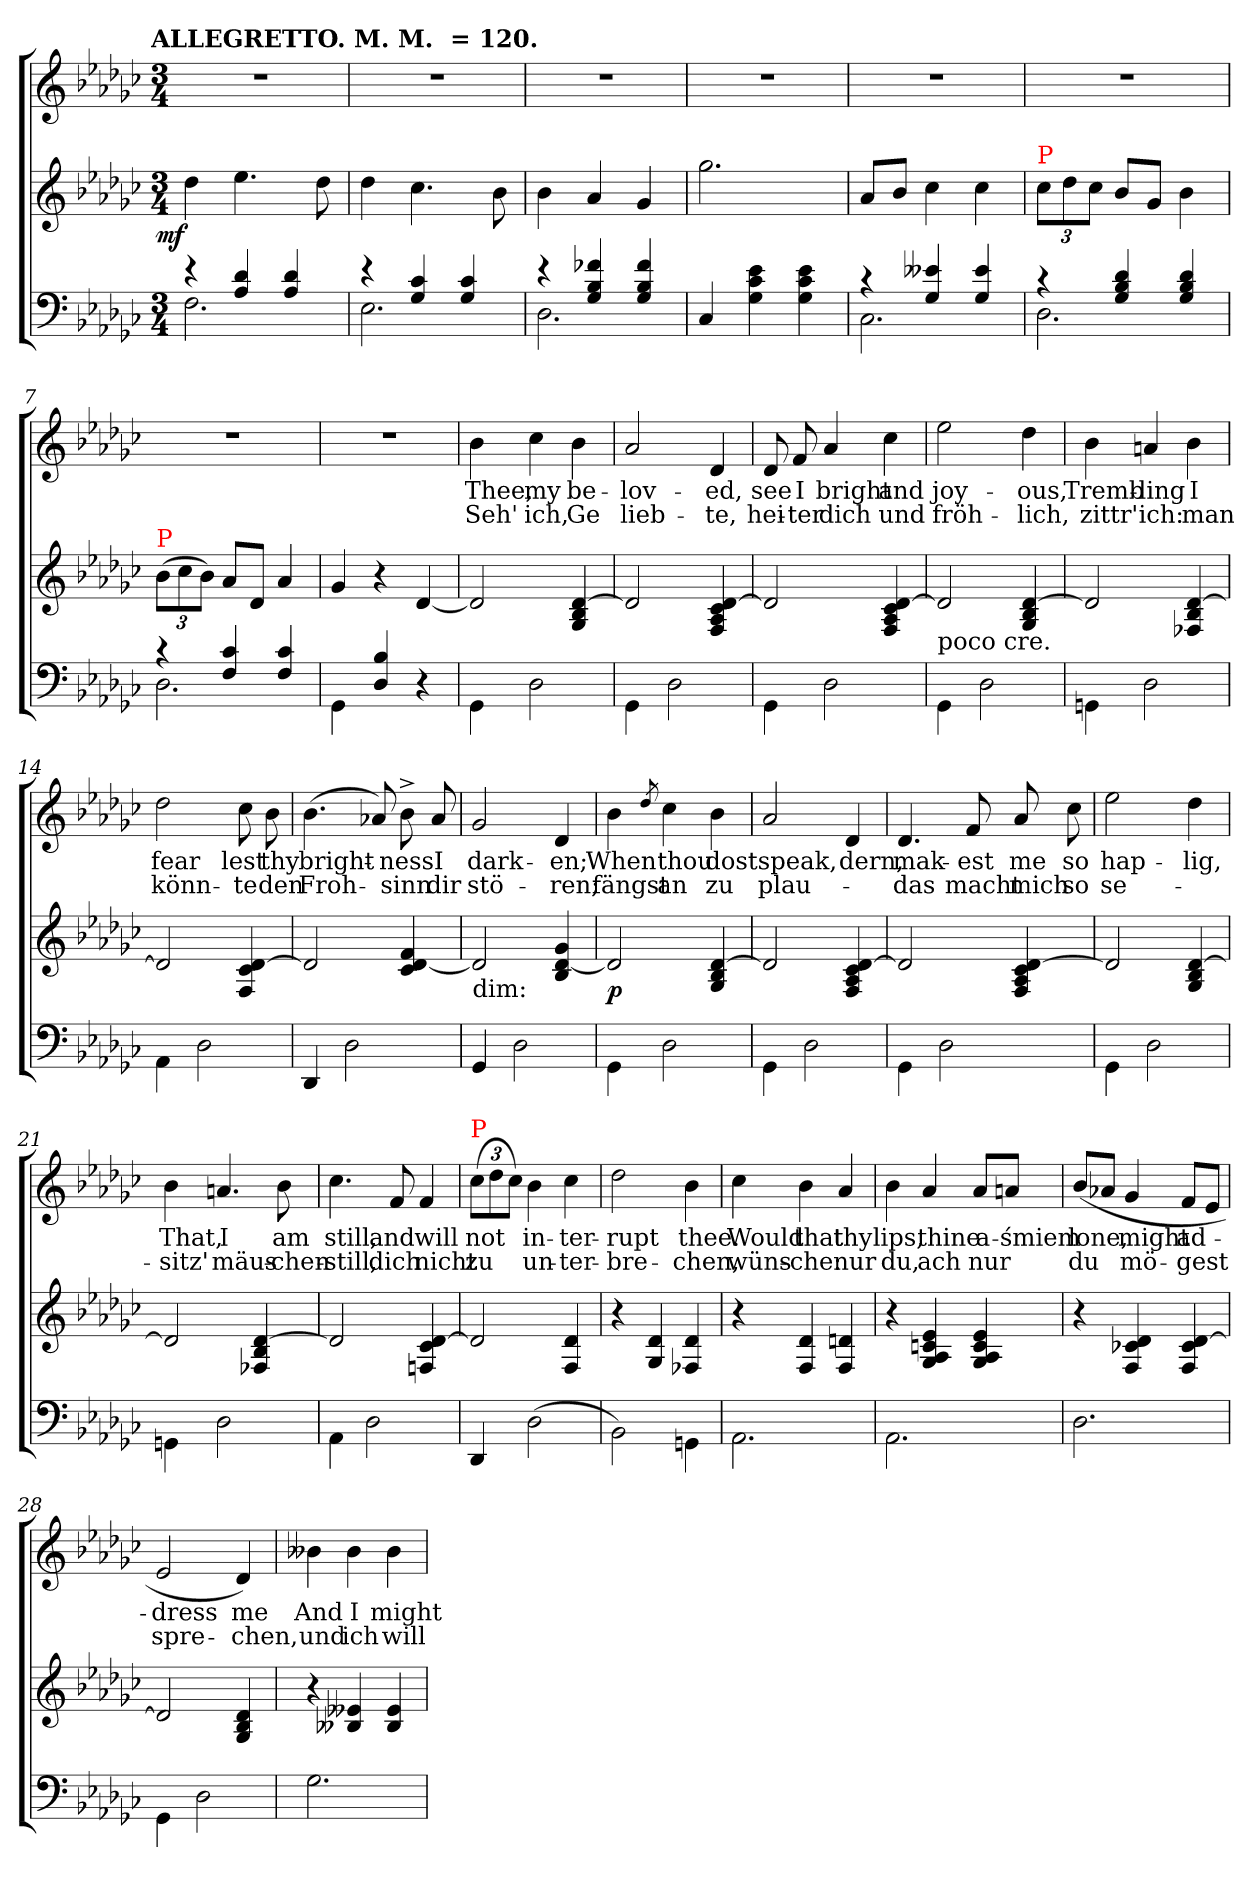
**kern	**kern	**dynam	**kern	**text	**text
*part2	*part2	*part2	*part1	*part1	*part1
*staff3	*staff2	*staff2/3	*staff1	*staff1	*staff1
*clefF4	*clefG2	*	*clefG2	*	*
*k[b-e-a-d-g-c-]	*k[b-e-a-d-g-c-]	*	*k[b-e-a-d-g-c-]	*	*
*e-:	*e-:	*	*e-:	*	*
!!LO:TX:omd:t=ALLEGRETTO. M. M. &nbsp;=&nbsp;120.
*M3/4	*M3/4	*	*M3/4	*	*
*MM116	*MM116	*	*MM116	*	*
=1	=1	=1	=1	=1	=1
*^	*	*	*	*	*
!	!	!	!LO:DY:rj	!	!	!
4re	2.F	4dd-	mf	2.rdd	.	.
4d- 4A-	.	4.ee-	.	.	.	.
4d- 4A-	.	.	.	.	.	.
.	.	8dd-	.	.	.	.
=2	=2	=2	=2	=2	=2	=2
4re	2.E-	4dd-	.	2.rdd	.	.
4c- 4G-	.	4.cc-	.	.	.	.
4c- 4G-	.	.	.	.	.	.
.	.	8b-	.	.	.	.
=3	=3	=3	=3	=3	=3	=3
4re	2.D-	4b-\	.	2.rdd	.	.
4f-X 4B- 4G-	.	4a-	.	.	.	.
4f- 4B- 4G-	.	4g-	.	.	.	.
*v	*v	*	*	*	*	*
=4	=4	=4	=4	=4	=4
4C-	2.gg-	.	2.rdd	.	.
4e- 4c- 4G-	.	.	.	.	.
4e- 4c- 4G-	.	.	.	.	.
=5	=5	=5	=5	=5	=5
*^	*	*	*	*	*
4rc	2.C-	8a-L	.	2.rdd	.	.
.	.	8b-J	.	.	.	.
4e--X 4G-	.	4cc-	.	.	.	.
4e-- 4G-	.	4cc-	.	.	.	.
=6	=6	=6	=6	=6	=6	=6
*	*	*Xbrackettup	*	*	*	*
!	!	!LO:TX:a:color=red:t=P	!	!	!	!
4rc	2.D-	12cc-L	.	2.rdd	.	.
.	.	12dd-	.	.	.	.
.	.	12cc-J	.	.	.	.
4d- 4B- 4G-	.	8b-L	.	.	.	.
.	.	8g-J	.	.	.	.
4d- 4B- 4G-	.	4b-\	.	.	.	.
=7	=7	=7	=7	=7	=7	=7
!	!	!LO:TX:a:color=red:t=P	!	!	!	!
4rc	2.D-	(>12b-\L	.	2.rdd	.	.
.	.	12cc-	.	.	.	.
.	.	12b-J)	.	.	.	.
4c- 4F	.	8a-L	.	.	.	.
.	.	8d-J	.	.	.	.
4c- 4F	.	4a-	.	.	.	.
*v	*v	*	*	*	*	*
=8	=8	=8	=8	=8	=8
4GG-\	4g-	.	2.rdd	.	.
4B-/ 4D-/	4r	.	.	.	.
4r	[4d-	.	.	.	.
=9	=9	=9	=9	=9	=9
4GG-\	2d-]	.	4b-	Thee,	Seh'
2D-	.	.	4cc-	my	ich,
.	[4d-/ 4B-/ 4G-/	.	4b-	be-	-Ge
=10	=10	=10	=10	=10	=10
4GG-\	2d-]	.	2a-	-lov-	-lieb-
2D-	.	.	.	.	.
.	[4d-/ 4c-/ 4A-/ 4F/	.	4d-	-ed,	-te,
=11	=11	=11	=11	=11	=11
4GG-\	2d-]	.	8d-	see	hei-
.	.	.	8f	I	-ter
2D-	.	.	4a-	bright	dich
.	[4d-/ 4c-/ 4A-/ 4F/	.	4cc-	and	und
=12	=12	=12	=12	=12	=12
!	!LO:TX:b:t=poco cre.	!	!	!	!
4GG-\	2d-]	.	2ee-	joy-	fröh-
2D-	.	.	.	.	.
.	[4d-/ 4B-/ 4G-/	.	4dd-	-ous,	-lich,
=13	=13	=13	=13	=13	=13
4GGn\	2d-]	.	4b-	Tremb-	zittr'
2D-	.	.	4an	-ling	ich:
.	[4d-/ 4B-/ 4F-X/	.	4b-	I	man
=14	=14	=14	=14	=14	=14
4AA-\	2d-]	.	2dd-	fear	könn-
2D-	.	.	.	.	.
.	[4d-/ 4c-/ 4F/	.	8cc-	lest	-te
.	.	.	8b-	thy	den
=15	=15	=15	=15	=15	=15
4DD-/	2d-]	.	(>4.b-\	bright-	Froh-
2D-	.	.	.	.	.
.	.	.	8a-X/)	.	.
.	4f [4d- 4c-	.	8b-^>\	-ness	-sinn
.	.	.	8a-	I	dir
=16	=16	=16	=16	=16	=16
!	!LO:TX:c:t=dim&colon;	!	!	!	!
4GG-	2d-]	.	2g-	dark-	stö-
2D-\	.	.	.	.	.
.	4g- [4d- 4B-	.	4d-	-en;	-ren;
=17	=17	=17	=17	=17	=17
4GG-\	2d-]	p	4b-	When	fängst
.	.	.	8qdd-/	.	.
2D-	.	.	4cc-	thou	an
.	[4d-/ 4B-/ 4G-/	.	4b-	dost	zu
=18	=18	=18	=18	=18	=18
4GG-\	2d-]	.	2a-	speak,	plau-
2D-	.	.	.	.	.
.	[4d-/ 4c-/ 4A-/ 4F/	.	4d-	-dern,	.
=19	=19	=19	=19	=19	=19
4GG-\	2d-]	.	4.d-	mak-	das
2D-	.	.	.	.	.
.	.	.	8f	-est	macht
.	[4d-/ 4c-/ 4A-/ 4F/	.	8a-	me	mich
.	.	.	8cc-	so	so
=20	=20	=20	=20	=20	=20
4GG-\	2d-]	.	2ee-	hap-	se-
2D-	.	.	.	.	.
.	[4d-/ 4B-/ 4G-/	.	4dd-	-lig,	.
=21	=21	=21	=21	=21	=21
4GGn\	2d-]	.	4b-	That,	sitz'
2D-	.	.	4.an/	I	mäus-
.	[4d-/ 4B-/ 4F-X/	.	.	.	.
.	.	.	8b-	am	-chen-
=22	=22	=22	=22	=22	=22
4AA-\	2d-]	.	4.cc-	still,	-still,
2D-	.	.	.	.	.
.	.	.	8f	and	dich
.	[4d-/ 4c-/ 4Fn/	.	4f	will	nicht
=23	=23	=23	=23	=23	=23
*	*	*	*Xbrackettup	*	*
!	!	!	!LO:TX:a:color=red:t=P	!	!
4DD-	2d-]	.	(>12cc-L	not	zu
.	.	.	12dd-	.	.
.	.	.	12cc-J)	.	.
(<2D-	.	.	4b-	in-	un-
.	4d-/ 4F/	.	4cc-	-ter-	-ter-
=24	=24	=24	=24	=24	=24
2BB-\)	4r	.	2dd-	-rupt	-bre-
.	4d-/ 4G-/	.	.	.	.
4GGn\	4d- 4F-X	.	4b-	-thee.	-chen,
=25	=25	=25	=25	=25	=25
2.AA-\	4r	.	4cc-	Would	wüns-
.	4d-/ 4F/	.	4b-	that	-che:
.	4dn/ 4F/	.	4a-	thy	nur
=26	=26	=26	=26	=26	=26
2.AA-\	4r	.	4b-\	lips,	du,
.	4e-/ 4cn/ 4A-/ 4G-/	.	4a-	thine	ach
.	4e-/ 4c/ 4A-/ 4G-/	.	8a-L	a-	nur
.	.	.	8anJ	śmiem	.
=27	=27	=27	=27	=27	=27
2.D-	4r	.	(>8b-/L	-lone,	du
.	.	.	8a-XJ	.	.
.	4d-/ 4c-X/ 4F/	.	4g-	might	mö-
.	[4d-/ 4c-/ 4F/	.	8fL	ad-	-gest
.	.	.	8e-J	.	.
=28	=28	=28	=28	=28	=28
4GG-\	2d-]	.	2e-	-dress	spre-
2D-	.	.	.	.	.
.	4d-/ 4B-/ 4G-/	.	4d-)	me	-chen,
=29	=29	=29	=29	=29	=29
2.G-	4r	.	4b--X	And	und
.	4e--X 4B--X	.	4b--	I	ich
.	4e-- 4B--	.	4b--	might	will
=	=	=	=	=	=
*-	*-	*-	*-	*-	*-
